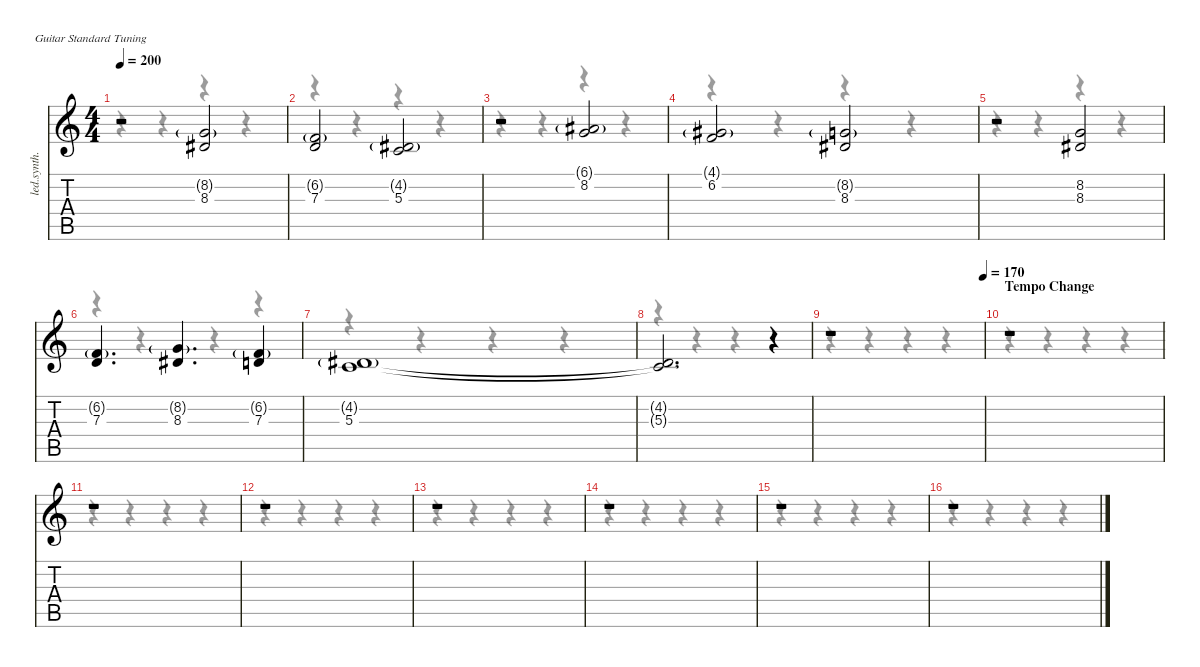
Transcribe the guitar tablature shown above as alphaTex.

\hideDynamics
\bracketExtendMode nobrackets
\otherSystemsTrackNameOrientation horizontal
\track ("Vocals" "led.synth.") {instrument lead2sawtooth}
\staff {score tabs}
\tuning (E4 B3 G3 D3 A2 E2)
\voice
\ts (4 4)
\section ("" "")
\scale
0.988084
\tempo 200
\accidentals auto
\clef g2
\ottava regular
\simile none
\ks c
r.2{dy f beam Up} (8.2{g} 8.3{acc #}).2{beam Up} |
\scale
0.988084 (6.2{g} 7.3).2{beam Up} (4.2{g acc #} 5.3).2{beam Up} |
\scale
1.04673 r.2{beam Up} (6.1{g acc #} 8.2).2{beam Up} |
\scale
0.977884 (4.1{g acc #} 6.2).2{beam Up} (8.2{g} 8.3{acc #}).2{beam Up} |
\scale
0.987692 r.2{beam Up} (8.2 8.3{acc #}).2{beam Up} |
\scale
0.987692 (6.2{g} 7.3).4{d beam Up} (8.2{g} 8.3{acc #}).4{d beam Up} (6.2{g} 7.3).4{beam Up} |
\scale
1.05943 (4.2{g acc #} 5.3).1{beam Up} |
\scale
0.985632 (4.2{t acc #} 5.3{t}).2{d beam Up} r.4{beam Up} |
\scale
0.99593
\tempo (170 1)
r.1{beam Up} |
\section ("" "Tempo Change")
\scale
0.973373 r.1{beam Up} |
\scale
0.985632 r.1{beam Up} |
\scale
1.0664 r.1{beam Up} |
\scale
0.980336 r.1{beam Up} |
\scale
0.980336 r.1{beam Up} |
\scale
0.992595 r.1{beam Up} |
\scale
0.980336 r.1{beam Up}
\voice
\clef g2
\ottava regular
\simile none
\ks c
r.4{dy mf beam Down} r.4{beam Down} r.4{beam Down} r.4{beam Down} |
r.4{beam Down} r.4{beam Down} r.4{beam Down} r.4{beam Down} |
r.4{beam Down} r.4{beam Down} r.4{beam Down} r.4{beam Down} |
r.4{beam Down} r.4{beam Down} r.4{beam Down} r.4{beam Down} |
r.4{beam Down} r.4{beam Down} r.4{beam Down} r.4{beam Down} |
r.4{beam Down} r.4{beam Down} r.4{beam Down} r.4{beam Down} |
r.4{beam Down} r.4{beam Down} r.4{beam Down} r.4{beam Down} |
r.4{beam Down} r.4{beam Down} r.4{beam Down} r.4{beam Down} |
r.4{beam Down} r.4{beam Down} r.4{beam Down} r.4{beam Down} |
r.4{beam Down} r.4{beam Down} r.4{beam Down} r.4{beam Down} |
r.4{beam Down} r.4{beam Down} r.4{beam Down} r.4{beam Down} |
r.4{beam Down} r.4{beam Down} r.4{beam Down} r.4{beam Down} |
r.4{beam Down} r.4{beam Down} r.4{beam Down} r.4{beam Down} |
r.4{beam Down} r.4{beam Down} r.4{beam Down} r.4{beam Down} |
r.4{beam Down} r.4{beam Down} r.4{beam Down} r.4{beam Down} |
r.4{beam Down} r.4{beam Down} r.4{beam Down} r.4{beam Down}
